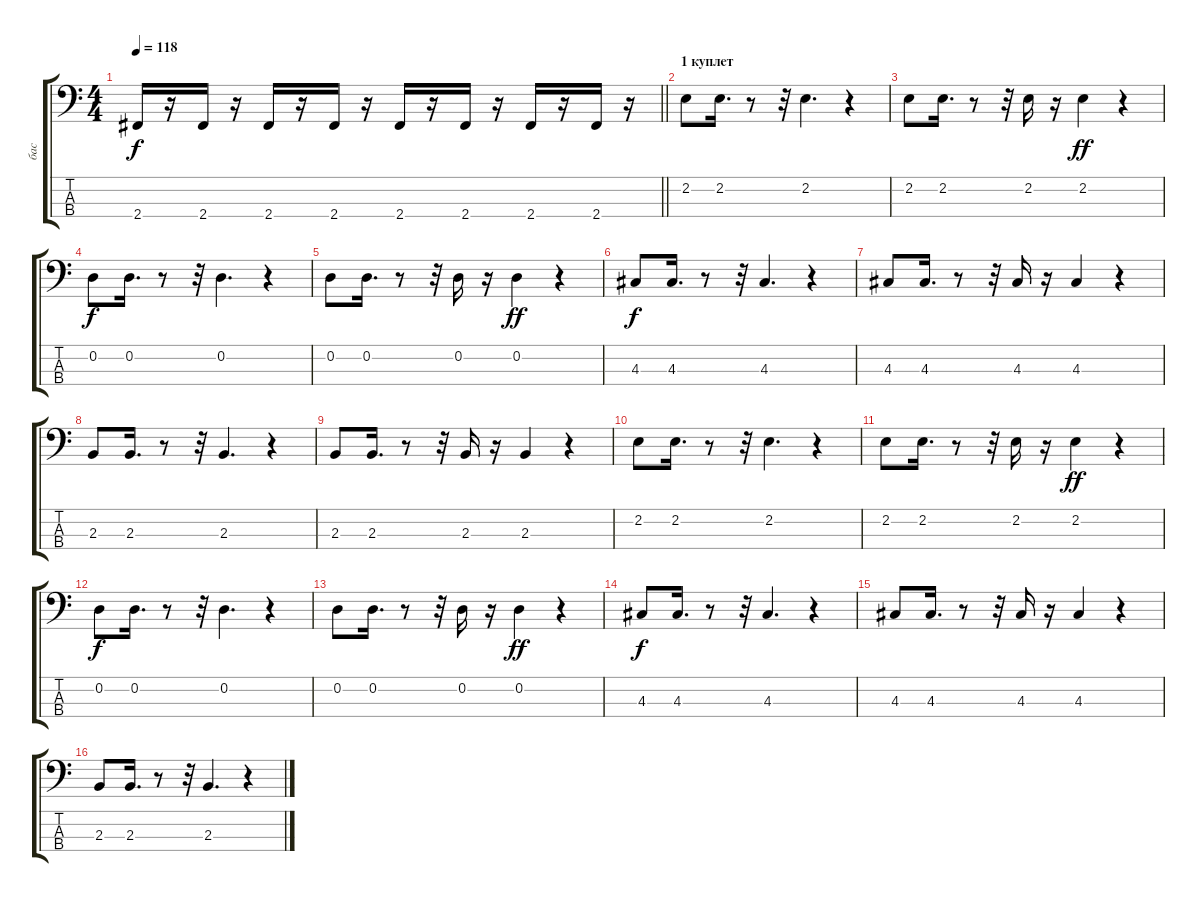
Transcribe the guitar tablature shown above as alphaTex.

\track ("бас" "бас") {instrument electricbassfinger}
\staff {score tabs}
\tuning (G2 D2 A1 E1) {hide}
\ts (4 4)
\tempo 118
\clef f4
\barLineRight lightlight
\ks c
2.4.16{dy f} r.16 2.4.16 r.16 2.4.16 r.16 2.4.16 r.16 2.4.16 r.16 2.4.16 r.16 2.4.16 r.16 2.4.16 r.16 |
\section ("" "1 куплет")
2.2.8 2.2.16{d} r.8 r.32 2.2.4{d} r.4 |
2.2.8 2.2.16{d} r.8 r.32 2.2.16 r.16 2.2.4{dy ff} r.4 |
0.2.8{dy f} 0.2.16{d} r.8 r.32 0.2.4{d} r.4 |
0.2.8 0.2.16{d} r.8 r.32 0.2.16 r.16 0.2.4{dy ff} r.4 |
4.3.8{dy f} 4.3.16{d} r.8 r.32 4.3.4{d} r.4 |
4.3.8 4.3.16{d} r.8 r.32 4.3.16 r.16 4.3.4 r.4 |
2.3.8 2.3.16{d} r.8 r.32 2.3.4{d} r.4 |
2.3.8 2.3.16{d} r.8 r.32 2.3.16 r.16 2.3.4 r.4 |
2.2.8 2.2.16{d} r.8 r.32 2.2.4{d} r.4 |
2.2.8 2.2.16{d} r.8 r.32 2.2.16 r.16 2.2.4{dy ff} r.4 |
0.2.8{dy f} 0.2.16{d} r.8 r.32 0.2.4{d} r.4 |
0.2.8 0.2.16{d} r.8 r.32 0.2.16 r.16 0.2.4{dy ff} r.4 |
4.3.8{dy f} 4.3.16{d} r.8 r.32 4.3.4{d} r.4 |
4.3.8 4.3.16{d} r.8 r.32 4.3.16 r.16 4.3.4 r.4 |
2.3.8 2.3.16{d} r.8 r.32 2.3.4{d} r.4
